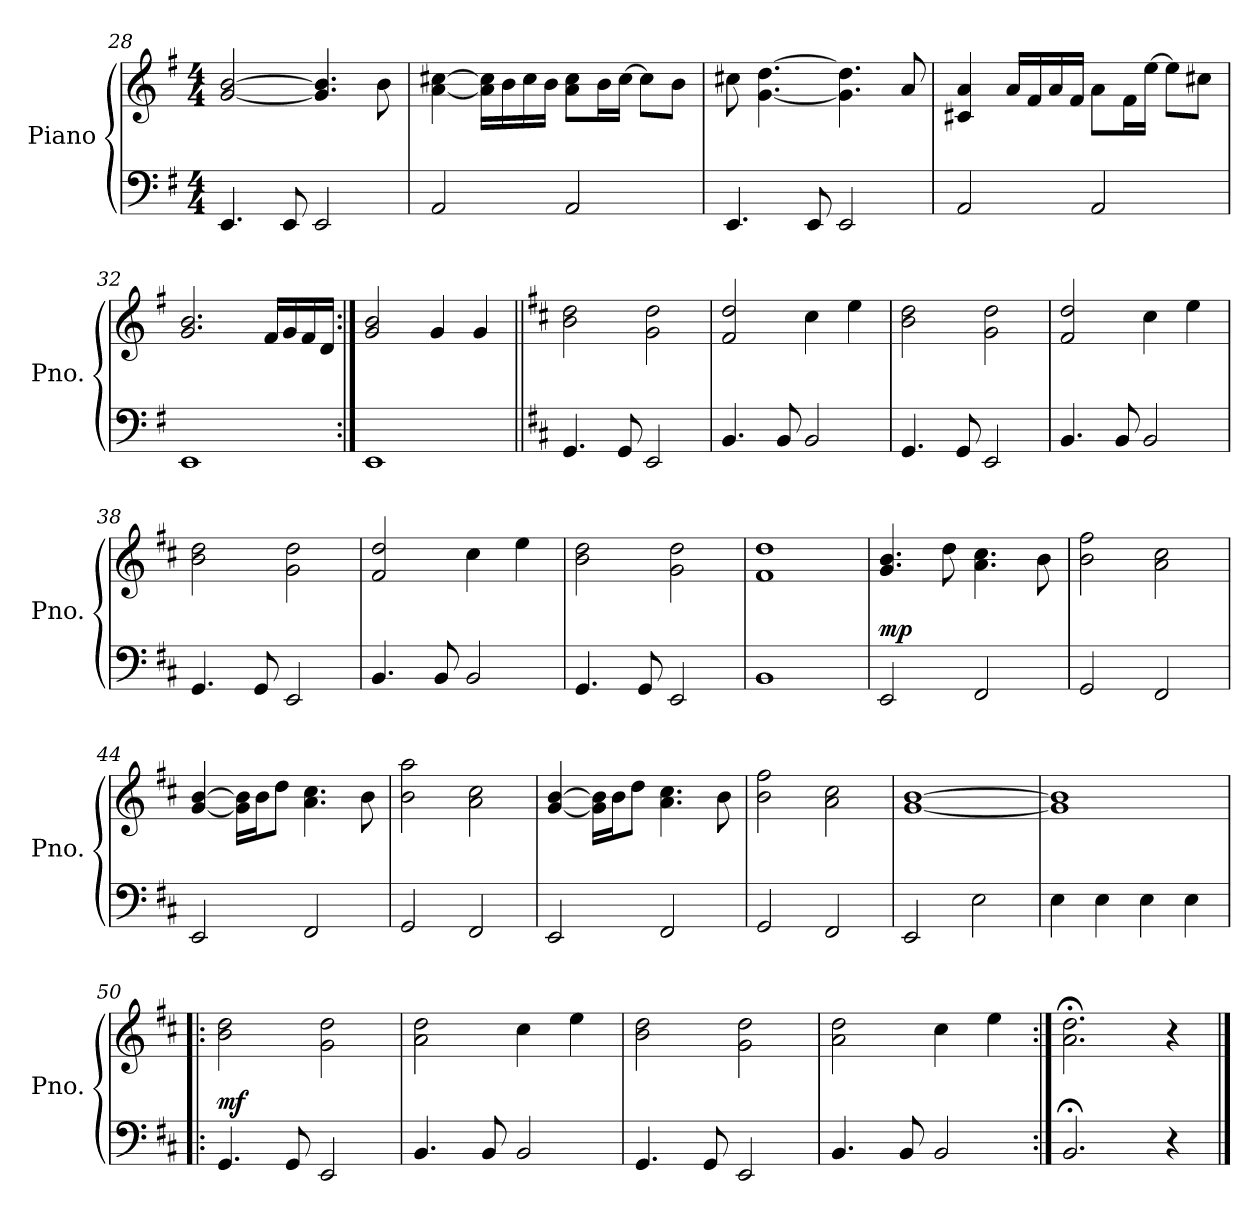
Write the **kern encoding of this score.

**kern	**kern	**dynam
*part1	*part1	*part1
*staff2	*staff1	*staff1/2
*I"Piano	*	*
*I'Pno.	*	*
*clefF4	*clefG2	*
*k[f#]	*k[f#]	*
*M4/4	*M4/4	*
=28	=28	=28
4.EE/	[2g/ [2b/	.
8EE/	.	.
2EE/	4.g/] 4.b/]	.
.	8b\	.
!!LO:PB:g=z
=29	=29	=29
2AA/	[4a\ [4cc#X\	.
.	16a\] 16cc#\]LL	.
.	16b\	.
.	16cc#\	.
.	16b\JJ	.
2AA/	8a\ 8cc#\L	.
.	16b\L	.
.	[16cc#\JJ	.
.	8cc#\L]	.
.	8b\J	.
=30	=30	=30
4.EE/	8cc#X\	.
.	[4.g\ [4.dd\	.
8EE/	.	.
2EE/	4.g\] 4.dd\]	.
.	8a/	.
=31	=31	=31
2AA/	4c#X/ 4a/	.
.	16a/LL	.
.	16f#/	.
.	16a/	.
.	16f#/JJ	.
2AA/	8a\L	.
.	16f#\L	.
.	[16ee\JJ	.
.	8ee\L]	.
.	8cc#X\J	.
=32	=32	=32
1EE	2.g/ 2.b/	.
.	16f#/LL	.
.	16g/	.
.	16f#/	.
.	16d/JJ	.
=33:|!	=33:|!	=33:|!
1EE	2g/ 2b/	.
.	4g/	.
.	4g/	.
!!LO:LB:g=z
=34||	=34||	=34||
*k[f#c#]	*k[f#c#]	*
4.GG/	2b\ 2dd\	.
8GG/	.	.
2EE/	2g\ 2dd\	.
=35	=35	=35
4.BB/	2f#/ 2dd/	.
8BB/	.	.
2BB/	4cc#\	.
.	4ee\	.
=36	=36	=36
4.GG/	2b\ 2dd\	.
8GG/	.	.
2EE/	2g\ 2dd\	.
=37	=37	=37
4.BB/	2f#/ 2dd/	.
8BB/	.	.
2BB/	4cc#\	.
.	4ee\	.
=38	=38	=38
4.GG/	2b\ 2dd\	.
8GG/	.	.
2EE/	2g\ 2dd\	.
=39	=39	=39
4.BB/	2f#/ 2dd/	.
8BB/	.	.
2BB/	4cc#\	.
.	4ee\	.
=40	=40	=40
4.GG/	2b\ 2dd\	.
8GG/	.	.
2EE/	2g\ 2dd\	.
=41	=41	=41
1BB	1f# 1dd	.
!!LO:LB:g=z
=42	=42	=42
!	!	!LO:DY:a=2
2EE/	4.g/ 4.b/	mp
.	8dd\	.
2FF#/	4.a\ 4.cc#\	.
.	8b\	.
=43	=43	=43
2GG/	2b\ 2ff#\	.
2FF#/	2a\ 2cc#\	.
=44	=44	=44
2EE/	[4g/ [4b/	.
.	16g\] 16b\]LL	.
.	16b\J	.
.	8dd\J	.
2FF#/	4.a\ 4.cc#\	.
.	8b\	.
=45	=45	=45
2GG/	2b\ 2aa\	.
2FF#/	2a\ 2cc#\	.
=46	=46	=46
2EE/	[4g/ [4b/	.
.	16g\] 16b\]LL	.
.	16b\J	.
.	8dd\J	.
2FF#/	4.a\ 4.cc#\	.
.	8b\	.
=47	=47	=47
2GG/	2b\ 2ff#\	.
2FF#/	2a\ 2cc#\	.
=48	=48	=48
2EE/	[1g [1b	.
2E\	.	.
=49	=49	=49
4E\	1g] 1b]	.
4E\	.	.
4E\	.	.
4E\	.	.
=50!|:	=50!|:	=50!|:
!	!	!LO:DY:a=2
4.GG/	2b\ 2dd\	mf
8GG/	.	.
2EE/	2g\ 2dd\	.
!!LO:LB:g=z
=51	=51	=51
4.BB/	2a\ 2dd\	.
8BB/	.	.
2BB/	4cc#\	.
.	4ee\	.
=52	=52	=52
4.GG/	2b\ 2dd\	.
8GG/	.	.
2EE/	2g\ 2dd\	.
=53	=53	=53
4.BB/	2a\ 2dd\	.
8BB/	.	.
2BB/	4cc#\	.
.	4ee\	.
=54:|!	=54:|!	=54:|!
2.BB;</	2.a\;< 2.dd\;<	.
4r	4r	.
==	==	==
*-	*-	*-
